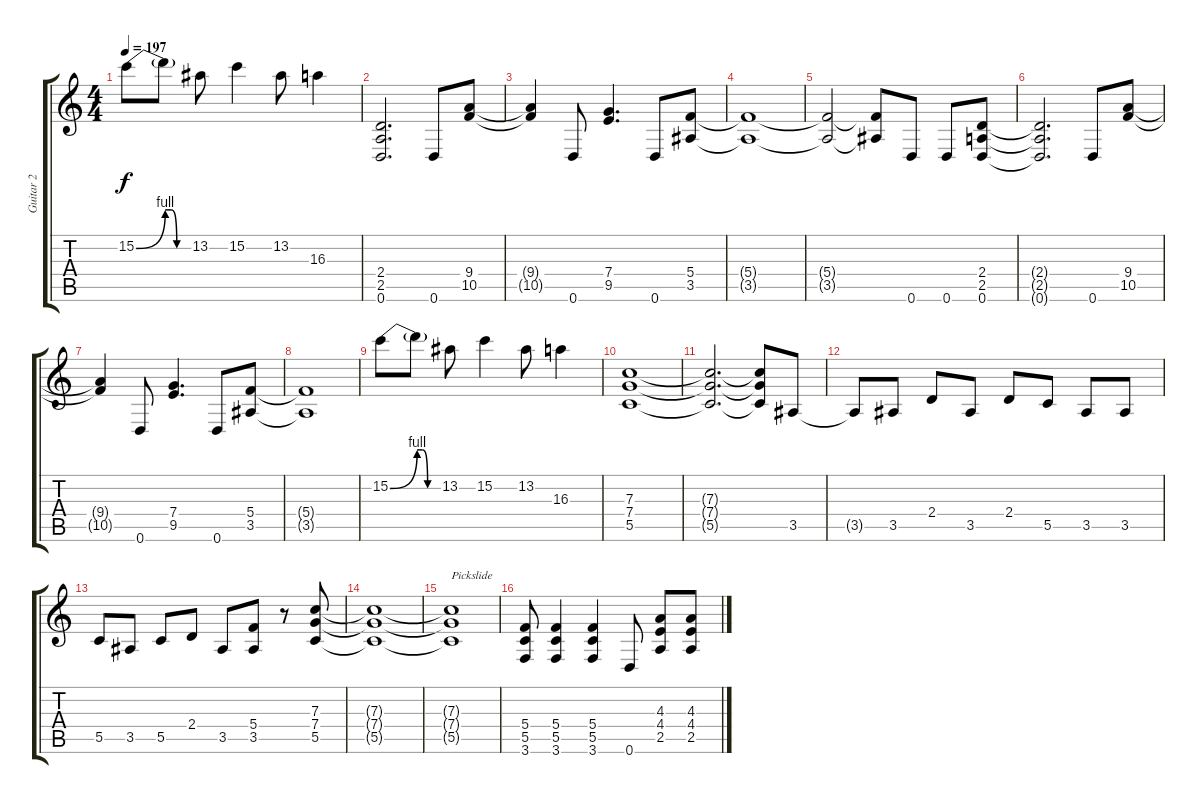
\track ("Guitar 2" "Guitar 2") {instrument distortionguitar}
\staff {score tabs}
\tuning (D4 A3 F3 C3 G2 D2) {hide}
\ts (4 4)
\tempo 197
\clef g2
\ks c
15.2{be (bend 0 0 60 4)}.8{dy f} 15.2{be (custom 0 4 15 4 30 0 60 0) t}.8 13.2.8 15.2.4 13.2.8 16.3.4 |
(2.4 2.5 0.6).2{d} 0.6.8 (9.4 10.5).8 |
(9.4{t} 10.5{t}).4 0.6.8 (7.4 9.5).4{d} 0.6.8 (5.4 3.5).8 |
(5.4{t} 3.5{t}).1 |
(5.4{t} 3.5{t}).2 (5.4{t} 3.5{t}).8 0.6.8 0.6.8 (2.4 2.5 0.6).8 |
(2.4{t} 2.5{t} 0.6{t}).2{d} 0.6.8 (9.4 10.5).8 |
(9.4{t} 10.5{t}).4 0.6.8 (7.4 9.5).4{d} 0.6.8 (5.4 3.5).8 |
(5.4{t} 3.5{t}).1 |
15.2{be (bend 0 0 60 4)}.8 15.2{be (custom 0 4 15 4 30 0 60 0) t}.8 13.2.8 15.2.4 13.2.8 16.3.4 |
(7.3 7.4 5.5).1 |
(7.3{t} 7.4{t} 5.5{t}).2{d} (7.3{t} 7.4{t} 5.5{t}).8 3.5.8 |
3.5{t}.8 3.5.8 2.4.8 3.5.8 2.4.8 5.5.8 3.5.8 3.5.8 |
5.5.8 3.5.8 5.5.8 2.4.8 3.5.8 (5.4 3.5).8 r.8 (7.3 7.4 5.5).8 |
(7.3{t} 7.4{t} 5.5{t}).1 |
(7.3{t} 7.4{t} 5.5{t}).1{txt "Pickslide"} |
(5.4 5.5 3.6).8 (5.4 5.5 3.6).4 (5.4 5.5 3.6).4 0.6.8 (4.3 4.4 2.5).8 (4.3 4.4 2.5).8
